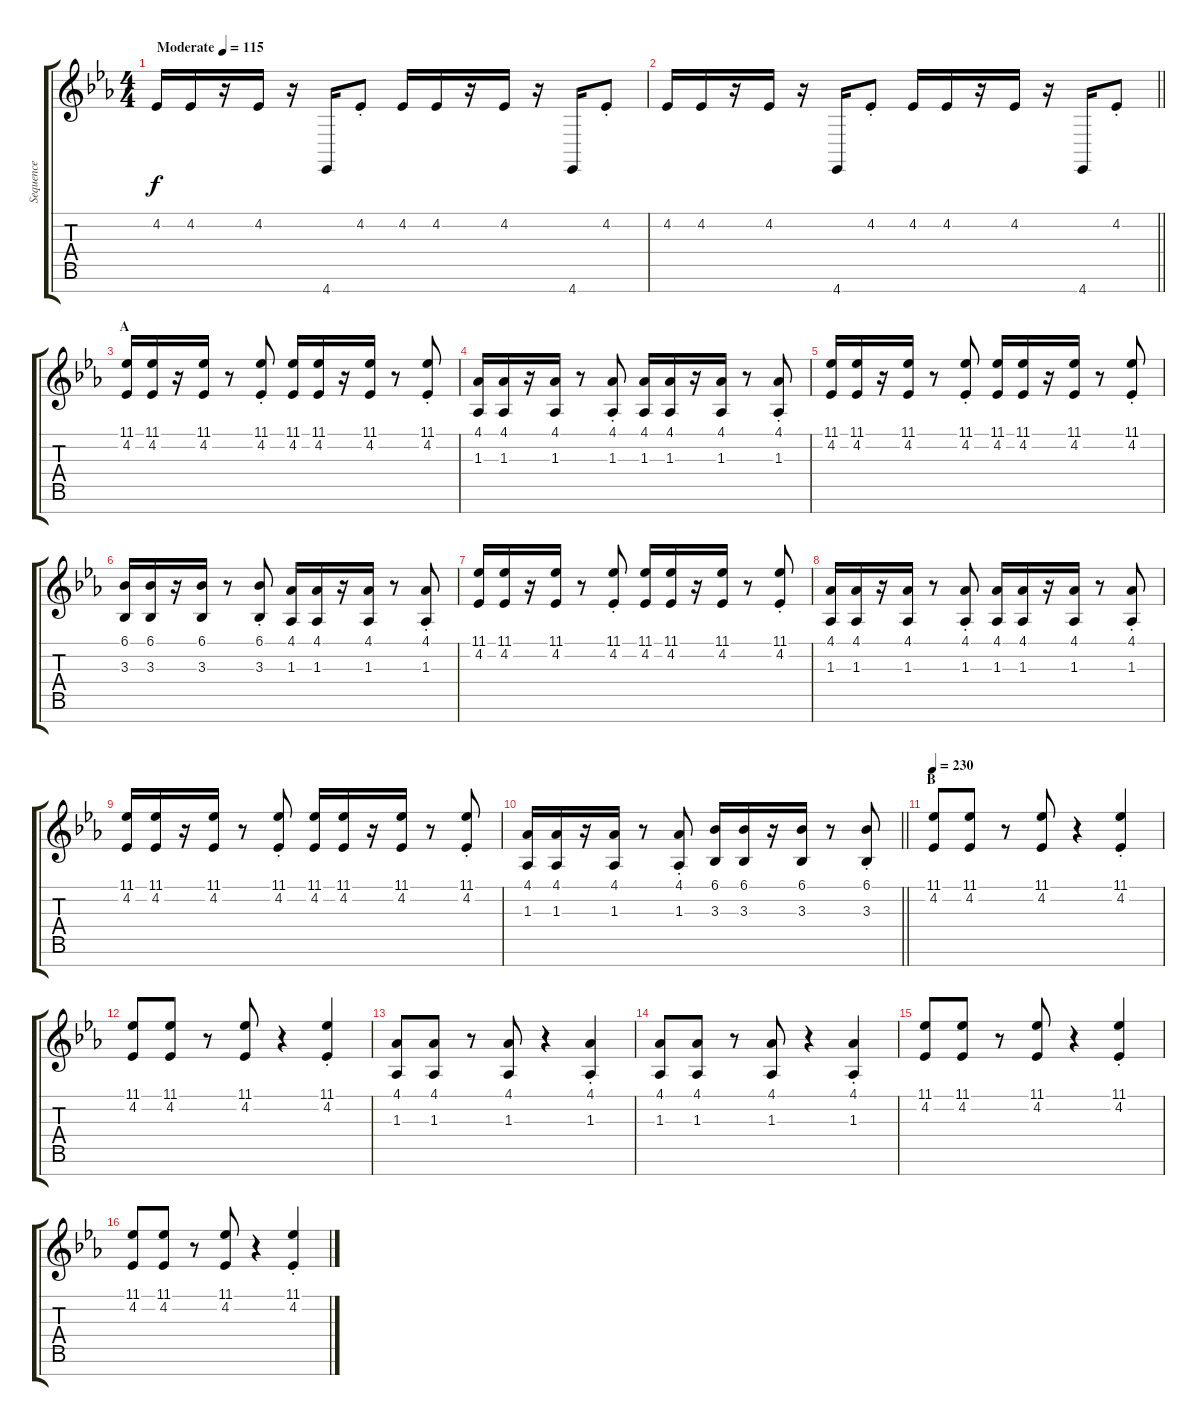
\track ("Sequence" "Sequence") {instrument lead2sawtooth}
\staff {score tabs}
\tuning (E4 B3 G3 D3 A2 E2 B1) {hide}
\ts (4 4)
\tempo (115 "Moderate")
\clef g2
\ks eb
4.2.16{dy f instrument lead2sawtooth} 4.2.16 r.16 4.2.16 r.16 4.7.16 4.2{st}.8 4.2.16 4.2.16 r.16 4.2.16 r.16 4.7.16 4.2{st}.8 |
\barLineRight lightlight
4.2.16 4.2.16 r.16 4.2.16 r.16 4.7.16 4.2{st}.8 4.2.16 4.2.16 r.16 4.2.16 r.16 4.7.16 4.2{st}.8 |
\section ("" "A")
(11.1 4.2).16 (11.1 4.2).16 r.16 (11.1 4.2).16 r.8 (11.1{st} 4.2{st}).8 (11.1 4.2).16 (11.1 4.2).16 r.16 (11.1 4.2).16 r.8 (11.1{st} 4.2{st}).8 |
(4.1 1.3).16 (4.1 1.3).16 r.16 (4.1 1.3).16 r.8 (4.1{st} 1.3{st}).8 (4.1 1.3).16 (4.1 1.3).16 r.16 (4.1 1.3).16 r.8 (4.1{st} 1.3{st}).8 |
(11.1 4.2).16 (11.1 4.2).16 r.16 (11.1 4.2).16 r.8 (11.1{st} 4.2{st}).8 (11.1 4.2).16 (11.1 4.2).16 r.16 (11.1 4.2).16 r.8 (11.1{st} 4.2{st}).8 |
(6.1 3.3).16 (6.1 3.3).16 r.16 (6.1 3.3).16 r.8 (6.1{st} 3.3{st}).8 (4.1 1.3).16 (4.1 1.3).16 r.16 (4.1 1.3).16 r.8 (4.1{st} 1.3).8 |
(11.1 4.2).16 (11.1 4.2).16 r.16 (11.1 4.2).16 r.8 (11.1{st} 4.2{st}).8 (11.1 4.2).16 (11.1 4.2).16 r.16 (11.1 4.2).16 r.8 (11.1{st} 4.2{st}).8 |
(4.1 1.3).16 (4.1 1.3).16 r.16 (4.1 1.3).16 r.8 (4.1{st} 1.3{st}).8 (4.1 1.3).16 (4.1 1.3).16 r.16 (4.1 1.3).16 r.8 (4.1{st} 1.3{st}).8 |
(11.1 4.2).16 (11.1 4.2).16 r.16 (11.1 4.2).16 r.8 (11.1{st} 4.2{st}).8 (11.1 4.2).16 (11.1 4.2).16 r.16 (11.1 4.2).16 r.8 (11.1{st} 4.2{st}).8 |
\barLineRight lightlight
(4.1 1.3).16 (4.1 1.3).16 r.16 (4.1 1.3).16 r.8 (4.1{st} 1.3{st}).8 (6.1 3.3).16 (6.1 3.3).16 r.16 (6.1 3.3).16 r.8 (6.1{st} 3.3{st}).8 |
\section ("" "B")
\tempo 230
(11.1 4.2).8 (11.1 4.2).8 r.8 (11.1 4.2).8 r.4 (11.1{st} 4.2{st}).4 |
(11.1 4.2).8 (11.1 4.2).8 r.8 (11.1 4.2).8 r.4 (11.1{st} 4.2{st}).4 |
(4.1 1.3).8 (4.1 1.3).8 r.8 (4.1 1.3).8 r.4 (4.1{st} 1.3{st}).4 |
(4.1 1.3).8 (4.1 1.3).8 r.8 (4.1 1.3).8 r.4 (4.1{st} 1.3{st}).4 |
(11.1 4.2).8 (11.1 4.2).8 r.8 (11.1 4.2).8 r.4 (11.1{st} 4.2{st}).4 |
(11.1 4.2).8 (11.1 4.2).8 r.8 (11.1 4.2).8 r.4 (11.1{st} 4.2{st}).4
